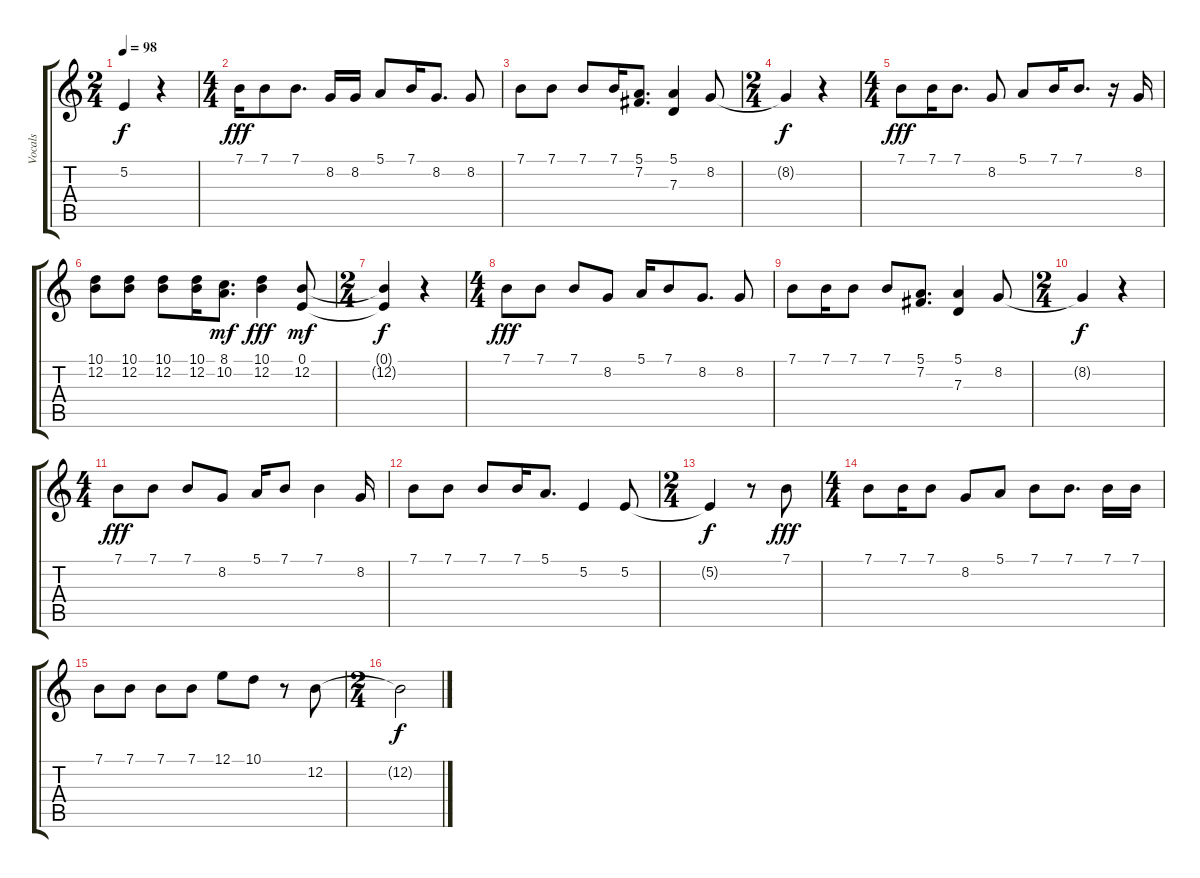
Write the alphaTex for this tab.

\track ("Vocals" "Vocals") {instrument ocarina}
\staff {score tabs}
\tuning (E4 B3 G3 D3 A2 E2) {hide}
\ts (2 4)
\tempo 98
\clef g2
\ks c
5.2{t}.4{dy f} r.4 |
\ts (4 4)
7.1.16{dy fff} 7.1.8 7.1.8{d} 8.2.16 8.2.16 5.1.8 7.1.16 8.2.8{d} 8.2.8 |
7.1.8 7.1.8 7.1.8 7.1.16 (5.1 7.2).8{d} (5.1 7.3).4 8.2.8 |
\ts (2 4)
8.2{t}.4{dy f} r.4 |
\ts (4 4)
7.1.8{dy fff} 7.1.16 7.1.8{d} 8.2.8 5.1.8 7.1.16 7.1.8{d} r.16 8.2.16 |
(10.1 12.2).8 (10.1 12.2).8 (10.1 12.2).8 (10.1 12.2).16 (8.1 10.2).8{d dy mf} (10.1 12.2).4{dy fff} (0.1 12.2).8{dy mf} |
\ts (2 4)
(0.1{t} 12.2{t}).4{dy f} r.4 |
\ts (4 4)
7.1.8{dy fff} 7.1.8 7.1.8 8.2.8 5.1.16 7.1.8 8.2.8{d} 8.2.8 |
7.1.8 7.1.16 7.1.8 7.1.8 (5.1 7.2).8{d} (5.1 7.3).4 8.2.8 |
\ts (2 4)
8.2{t}.4{dy f} r.4 |
\ts (4 4)
7.1.8{dy fff} 7.1.8 7.1.8 8.2.8 5.1.16 7.1.8 7.1.4 8.2.16 |
7.1.8 7.1.8 7.1.8 7.1.16 5.1.8{d} 5.2.4 5.2.8 |
\ts (2 4)
5.2{t}.4{dy f} r.8 7.1.8{dy fff} |
\ts (4 4)
7.1.8 7.1.16 7.1.8 8.2.8 5.1.8 7.1.8 7.1.8{d} 7.1.16 7.1.16 |
7.1.8 7.1.8 7.1.8 7.1.8 12.1.8 10.1.8 r.8 12.2.8 |
\ts (2 4)
12.2{t}.2{dy f}
